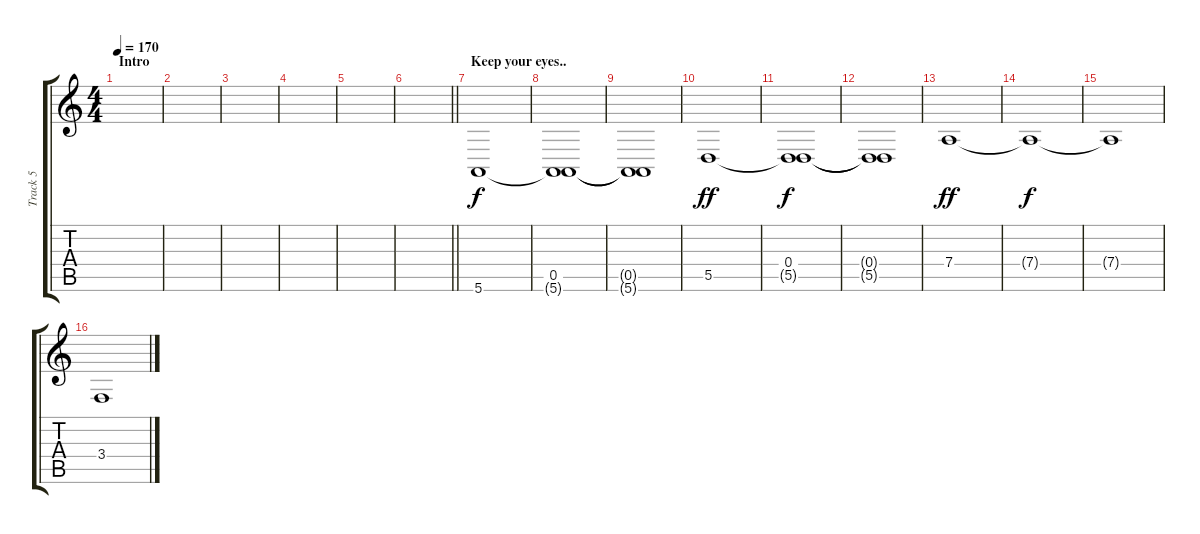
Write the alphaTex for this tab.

\track ("Track 5" "Track 5") {instrument cello}
\staff {score tabs}
\tuning (E4 B3 G3 D3 A2 E2) {hide}
\ts (4 4)
\section ("" "Intro")
\tempo 170
\clef g2
\ks c
|
|
|
|
|
\barLineRight lightlight
|
\section ("" "Keep your eyes..")
5.6.1 |
(0.5 5.6{t}).1{dy f} |
(0.5{t} 5.6{t}).1 |
5.5.1{dy ff} |
(0.4 5.5{t}).1{dy f} |
(0.4{t} 5.5{t}).1 |
7.4.1{dy ff} |
7.4{t}.1{dy f} |
7.4{t}.1 |
3.4.1
